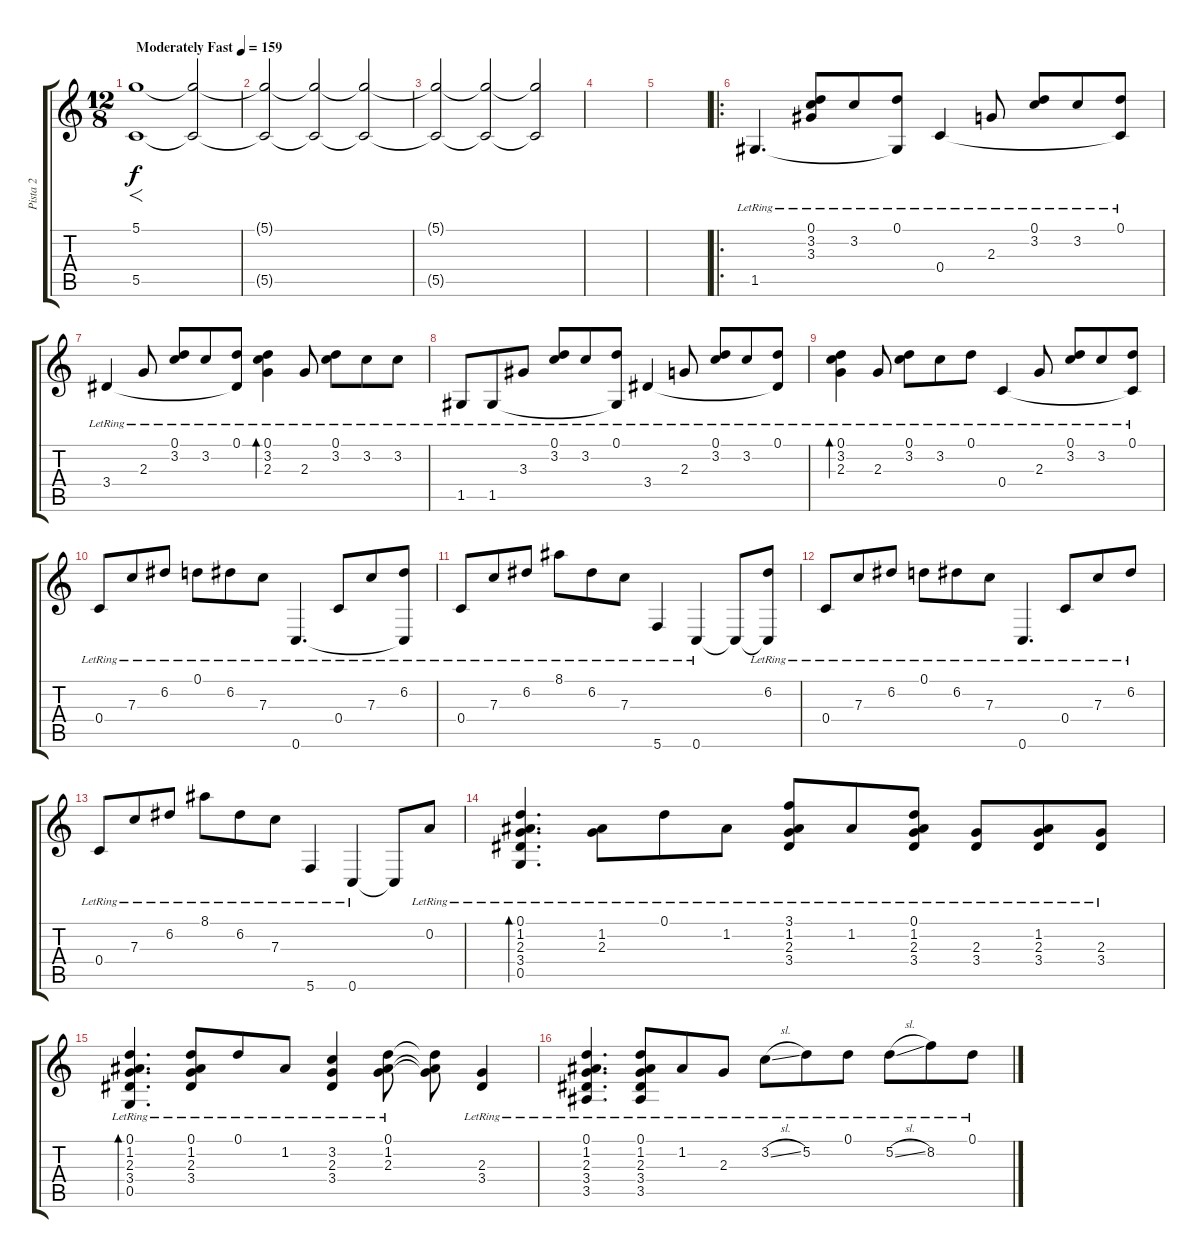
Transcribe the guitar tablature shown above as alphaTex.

\track ("Pista 2" "Pista 2") {instrument overdrivenguitar}
\staff {score tabs}
\tuning (D4 A3 F3 C3 G2 C2) {hide}
\ts (12 8)
\tempo (159 "Moderately Fast")
\clef g2
\ks c
(5.1 5.5).1{f dy f volume 2 instrument overdrivenguitar} (5.1{t} 5.5{t}).2 |
(5.1{t} 5.5{t}).2 (5.1{t} 5.5{t}).2 (5.1{t} 5.5{t}).2 |
(5.1{t} 5.5{t}).2 (5.1{t} 5.5{t}).2 (5.1{t} 5.5{t}).2 |
|
|
\ro
1.5{lr}.4{d} (0.1{lr} 3.2{lr} 3.3{lr}).8 3.2{lr}.8 (0.1{lr} 1.5{t}).8 0.4{lr}.4 2.3{lr}.8 (0.1{lr} 3.2{lr}).8 3.2{lr}.8 (0.1{lr} 0.4{t}).8 |
3.4{lr}.4 2.3{lr}.8 (0.1{lr} 3.2{lr}).8 3.2{lr}.8 (0.1{lr} 3.4{t}).8 (0.1{lr} 3.2{lr} 2.3{lr}).4{bd 240} 2.3{lr}.8 (0.1{lr} 3.2{lr}).8 3.2{lr}.8 3.2{lr}.8 |
1.5{lr}.8 1.5{lr}.8 3.3{lr}.8 (0.1{lr} 3.2{lr}).8 3.2{lr}.8 (0.1{lr} 1.5{t}).8 3.4{lr}.4 2.3{lr}.8 (0.1{lr} 3.2{lr}).8 3.2{lr}.8 (0.1{lr} 3.4{t}).8 |
(0.1{lr} 3.2{lr} 2.3{lr}).4{bd 240} 2.3{lr}.8 (0.1{lr} 3.2{lr}).8 3.2{lr}.8 0.1{lr}.8 0.4{lr}.4 2.3{lr}.8 (0.1{lr} 3.2{lr}).8 3.2{lr}.8 (0.1{lr} 0.4{t}).8 |
0.4{lr}.8 7.3{lr}.8 6.2{lr}.8 0.1{lr}.8 6.2{lr}.8 7.3{lr}.8 0.6{lr}.4{d} 0.4{lr}.8 7.3{lr}.8 (6.2{lr} 0.6{t}).8 |
0.4{lr}.8 7.3{lr}.8 6.2{lr}.8 8.1{lr}.8 6.2{lr}.8 7.3{lr}.8 5.6{lr}.4 0.6{lr}.4 0.6{t}.8 (6.2{lr} 0.6{t}).8 |
0.4{lr}.8 7.3{lr}.8 6.2{lr}.8 0.1{lr}.8 6.2{lr}.8 7.3{lr}.8 0.6{lr}.4{d} 0.4{lr}.8 7.3{lr}.8 6.2{lr}.8 |
0.4{lr}.8 7.3{lr}.8 6.2{lr}.8 8.1{lr}.8 6.2{lr}.8 7.3{lr}.8 5.6{lr}.4 0.6{lr}.4 0.6{t}.8 0.2{lr}.8 |
(0.1{lr} 1.2{lr} 2.3{lr} 3.4{lr} 0.5{lr}).4{d bd 240} (1.2{lr} 2.3{lr}).8 0.1{lr}.8 1.2{lr}.8 (3.1{lr} 1.2{lr} 2.3{lr} 3.4{lr}).8 1.2{lr}.8 (0.1{lr} 1.2{lr} 2.3{lr} 3.4{lr}).8 (2.3{lr} 3.4{lr}).8 (1.2{lr} 2.3{lr} 3.4{lr}).8 (2.3{lr} 3.4{lr}).8 |
(0.1{lr} 1.2{lr} 2.3{lr} 3.4{lr} 0.5{lr}).4{d bd 240} (0.1{lr} 1.2{lr} 2.3{lr} 3.4{lr}).8 0.1{lr}.8 1.2{lr}.8 (3.2{lr} 2.3{lr} 3.4{lr}).4 (0.1{lr} 1.2{lr} 2.3{lr}).8 (0.1{t} 1.2{t} 2.3{t}).8 (2.3{lr} 3.4{lr}).4 |
(0.1{lr} 1.2{lr} 2.3{lr} 3.4{lr} 3.5{lr}).4{d} (0.1{lr} 1.2{lr} 2.3{lr} 3.4{lr} 3.5{lr}).8 1.2{lr}.8 2.3{lr}.8 3.2{sl lr}.8 5.2{lr}.8 0.1{lr}.8 5.2{sl lr}.8 8.2{lr}.8 0.1{lr}.8
